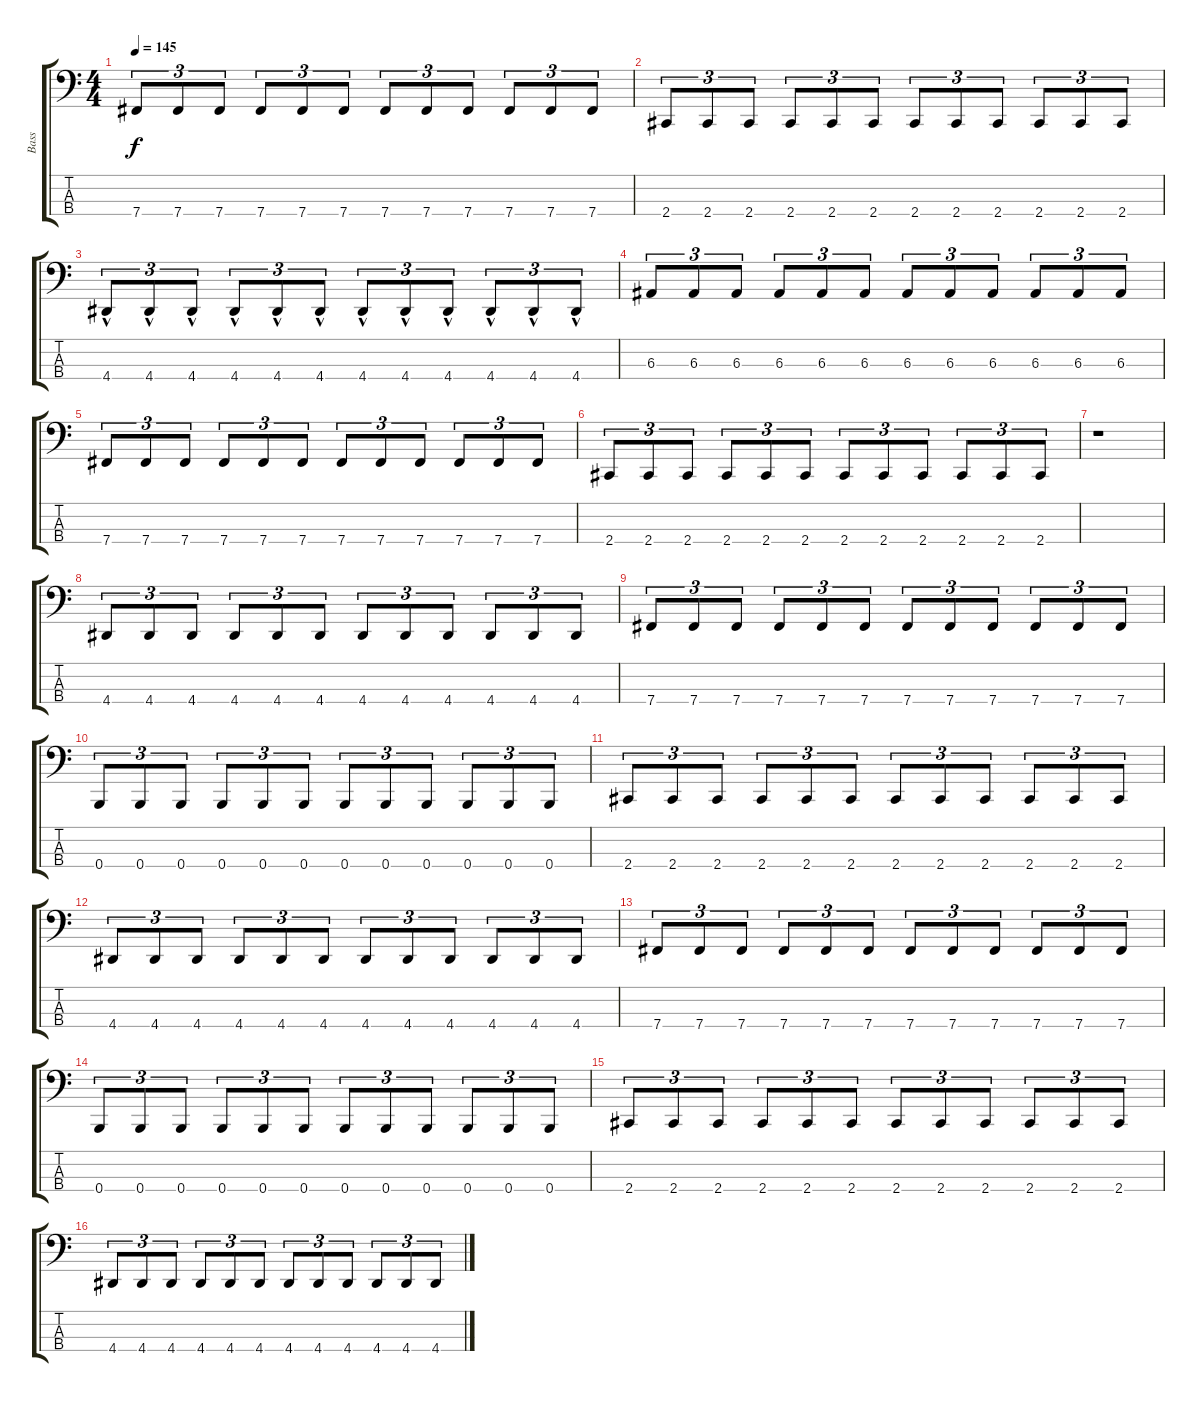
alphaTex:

\track ("Bass" "Bass") {instrument electricbassfinger}
\staff {score tabs}
\tuning (D2 A1 E1 B0) {hide}
\ts (4 4)
\tempo 145
\clef f4
\ks c
7.4.8{tu (3 2) dy f} 7.4.8{tu (3 2)} 7.4.8{tu (3 2)} 7.4.8{tu (3 2)} 7.4.8{tu (3 2)} 7.4.8{tu (3 2)} 7.4.8{tu (3 2)} 7.4.8{tu (3 2)} 7.4.8{tu (3 2)} 7.4.8{tu (3 2)} 7.4.8{tu (3 2)} 7.4.8{tu (3 2)} |
2.4.8{tu (3 2)} 2.4.8{tu (3 2)} 2.4.8{tu (3 2)} 2.4.8{tu (3 2)} 2.4.8{tu (3 2)} 2.4.8{tu (3 2)} 2.4.8{tu (3 2)} 2.4.8{tu (3 2)} 2.4.8{tu (3 2)} 2.4.8{tu (3 2)} 2.4.8{tu (3 2)} 2.4.8{tu (3 2)} |
4.4{hac}.8{tu (3 2)} 4.4{hac}.8{tu (3 2)} 4.4{hac}.8{tu (3 2)} 4.4{hac}.8{tu (3 2)} 4.4{hac}.8{tu (3 2)} 4.4{hac}.8{tu (3 2)} 4.4{hac}.8{tu (3 2)} 4.4{hac}.8{tu (3 2)} 4.4{hac}.8{tu (3 2)} 4.4{hac}.8{tu (3 2)} 4.4{hac}.8{tu (3 2)} 4.4{hac}.8{tu (3 2)} |
6.3.8{tu (3 2)} 6.3.8{tu (3 2)} 6.3.8{tu (3 2)} 6.3.8{tu (3 2)} 6.3.8{tu (3 2)} 6.3.8{tu (3 2)} 6.3.8{tu (3 2)} 6.3.8{tu (3 2)} 6.3.8{tu (3 2)} 6.3.8{tu (3 2)} 6.3.8{tu (3 2)} 6.3.8{tu (3 2)} |
7.4.8{tu (3 2)} 7.4.8{tu (3 2)} 7.4.8{tu (3 2)} 7.4.8{tu (3 2)} 7.4.8{tu (3 2)} 7.4.8{tu (3 2)} 7.4.8{tu (3 2)} 7.4.8{tu (3 2)} 7.4.8{tu (3 2)} 7.4.8{tu (3 2)} 7.4.8{tu (3 2)} 7.4.8{tu (3 2)} |
2.4.8{tu (3 2)} 2.4.8{tu (3 2)} 2.4.8{tu (3 2)} 2.4.8{tu (3 2)} 2.4.8{tu (3 2)} 2.4.8{tu (3 2)} 2.4.8{tu (3 2)} 2.4.8{tu (3 2)} 2.4.8{tu (3 2)} 2.4.8{tu (3 2)} 2.4.8{tu (3 2)} 2.4.8{tu (3 2)} |
r.1 |
4.4.8{tu (3 2)} 4.4.8{tu (3 2)} 4.4.8{tu (3 2)} 4.4.8{tu (3 2)} 4.4.8{tu (3 2)} 4.4.8{tu (3 2)} 4.4.8{tu (3 2)} 4.4.8{tu (3 2)} 4.4.8{tu (3 2)} 4.4.8{tu (3 2)} 4.4.8{tu (3 2)} 4.4.8{tu (3 2)} |
7.4.8{tu (3 2)} 7.4.8{tu (3 2)} 7.4.8{tu (3 2)} 7.4.8{tu (3 2)} 7.4.8{tu (3 2)} 7.4.8{tu (3 2)} 7.4.8{tu (3 2)} 7.4.8{tu (3 2)} 7.4.8{tu (3 2)} 7.4.8{tu (3 2)} 7.4.8{tu (3 2)} 7.4.8{tu (3 2)} |
0.4.8{tu (3 2)} 0.4.8{tu (3 2)} 0.4.8{tu (3 2)} 0.4.8{tu (3 2)} 0.4.8{tu (3 2)} 0.4.8{tu (3 2)} 0.4.8{tu (3 2)} 0.4.8{tu (3 2)} 0.4.8{tu (3 2)} 0.4.8{tu (3 2)} 0.4.8{tu (3 2)} 0.4.8{tu (3 2)} |
2.4.8{tu (3 2)} 2.4.8{tu (3 2)} 2.4.8{tu (3 2)} 2.4.8{tu (3 2)} 2.4.8{tu (3 2)} 2.4.8{tu (3 2)} 2.4.8{tu (3 2)} 2.4.8{tu (3 2)} 2.4.8{tu (3 2)} 2.4.8{tu (3 2)} 2.4.8{tu (3 2)} 2.4.8{tu (3 2)} |
4.4.8{tu (3 2)} 4.4.8{tu (3 2)} 4.4.8{tu (3 2)} 4.4.8{tu (3 2)} 4.4.8{tu (3 2)} 4.4.8{tu (3 2)} 4.4.8{tu (3 2)} 4.4.8{tu (3 2)} 4.4.8{tu (3 2)} 4.4.8{tu (3 2)} 4.4.8{tu (3 2)} 4.4.8{tu (3 2)} |
7.4.8{tu (3 2)} 7.4.8{tu (3 2)} 7.4.8{tu (3 2)} 7.4.8{tu (3 2)} 7.4.8{tu (3 2)} 7.4.8{tu (3 2)} 7.4.8{tu (3 2)} 7.4.8{tu (3 2)} 7.4.8{tu (3 2)} 7.4.8{tu (3 2)} 7.4.8{tu (3 2)} 7.4.8{tu (3 2)} |
0.4.8{tu (3 2)} 0.4.8{tu (3 2)} 0.4.8{tu (3 2)} 0.4.8{tu (3 2)} 0.4.8{tu (3 2)} 0.4.8{tu (3 2)} 0.4.8{tu (3 2)} 0.4.8{tu (3 2)} 0.4.8{tu (3 2)} 0.4.8{tu (3 2)} 0.4.8{tu (3 2)} 0.4.8{tu (3 2)} |
2.4.8{tu (3 2)} 2.4.8{tu (3 2)} 2.4.8{tu (3 2)} 2.4.8{tu (3 2)} 2.4.8{tu (3 2)} 2.4.8{tu (3 2)} 2.4.8{tu (3 2)} 2.4.8{tu (3 2)} 2.4.8{tu (3 2)} 2.4.8{tu (3 2)} 2.4.8{tu (3 2)} 2.4.8{tu (3 2)} |
4.4.8{tu (3 2)} 4.4.8{tu (3 2)} 4.4.8{tu (3 2)} 4.4.8{tu (3 2)} 4.4.8{tu (3 2)} 4.4.8{tu (3 2)} 4.4.8{tu (3 2)} 4.4.8{tu (3 2)} 4.4.8{tu (3 2)} 4.4.8{tu (3 2)} 4.4.8{tu (3 2)} 4.4.8{tu (3 2)}
